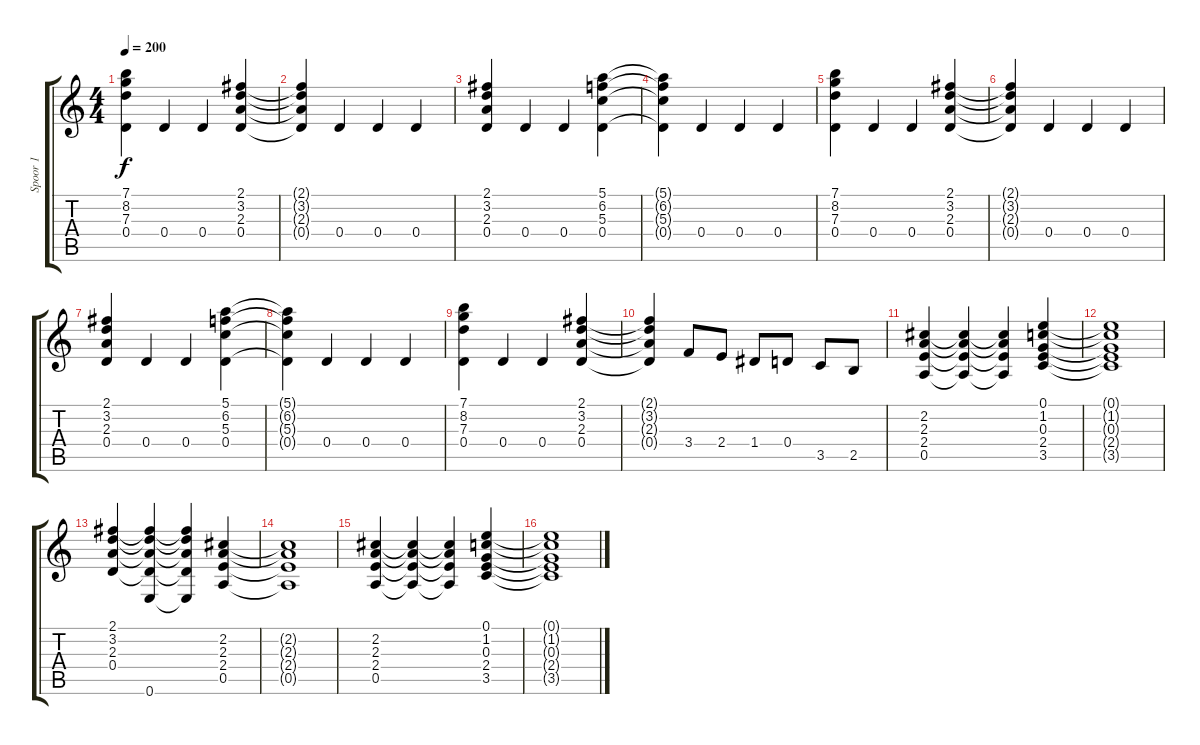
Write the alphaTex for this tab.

\track ("Spoor 1" "Spoor 1") {instrument overdrivenguitar}
\staff {score tabs}
\tuning (E4 B3 G3 D3 A2 E2) {hide}
\ts (4 4)
\tempo 200
\clef g2
\ks c
(7.1 8.2 7.3 0.4).4{dy f} 0.4.4 0.4.4 (2.1 3.2 2.3 0.4).4 |
(2.1{t} 3.2{t} 2.3{t} 0.4{t}).4 0.4.4 0.4.4 0.4.4 |
(2.1 3.2 2.3 0.4).4 0.4.4 0.4.4 (5.1 6.2 5.3 0.4).4 |
(5.1{t} 6.2{t} 5.3{t} 0.4{t}).4 0.4.4 0.4.4 0.4.4 |
(7.1 8.2 7.3 0.4).4 0.4.4 0.4.4 (2.1 3.2 2.3 0.4).4 |
(2.1{t} 3.2{t} 2.3{t} 0.4{t}).4 0.4.4 0.4.4 0.4.4 |
(2.1 3.2 2.3 0.4).4 0.4.4 0.4.4 (5.1 6.2 5.3 0.4).4 |
(5.1{t} 6.2{t} 5.3{t} 0.4{t}).4 0.4.4 0.4.4 0.4.4 |
(7.1 8.2 7.3 0.4).4 0.4.4 0.4.4 (2.1 3.2 2.3 0.4).4 |
(2.1{t} 3.2{t} 2.3{t} 0.4{t}).4 3.4.8 2.4.8 1.4.8 0.4.8 3.5.8 2.5.8 |
(2.2 2.3 2.4 0.5).4 (2.2{t} 2.3{t} 2.4{t} 0.5{t}).4 (2.2{t} 2.3{t} 2.4{t} 0.5{t}).4 (0.1 1.2 0.3 2.4 3.5).4 |
(0.1{t} 1.2{t} 0.3{t} 2.4{t} 3.5{t}).1 |
(2.1 3.2 2.3 0.4).4 (2.1{t} 3.2{t} 2.3{t} 0.4{t} 0.6).4 (2.1{t} 3.2{t} 2.3{t} 0.4{t} 0.6{t}).4 (2.2 2.3 2.4 0.5).4 |
(2.2{t} 2.3{t} 2.4{t} 0.5{t}).1 |
(2.2 2.3 2.4 0.5).4 (2.2{t} 2.3{t} 2.4{t} 0.5{t}).4 (2.2{t} 2.3{t} 2.4{t} 0.5{t}).4 (0.1 1.2 0.3 2.4 3.5).4 |
(0.1{t} 1.2{t} 0.3{t} 2.4{t} 3.5{t}).1
